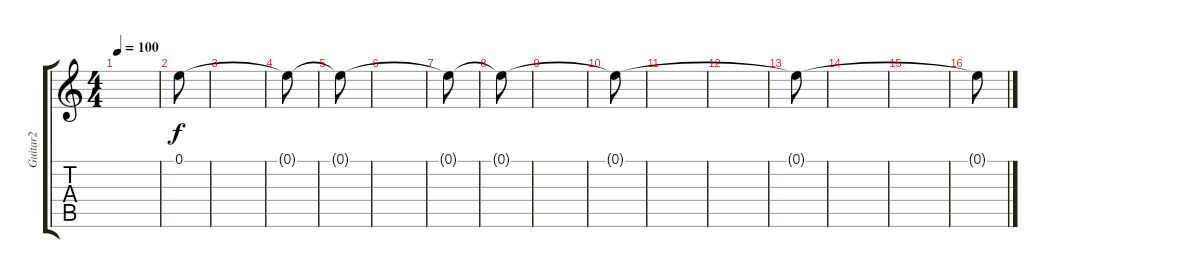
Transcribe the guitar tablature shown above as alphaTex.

\track ("Guitar2" "Guitar2") {instrument electricguitarjazz}
\staff {score tabs}
\tuning (E4 B3 G3 D3 A2 E2) {hide}
\ts (4 4)
\tempo 100
\clef g2
\ks c
|
0.1{t}.8 |
|
0.1{t}.8 |
0.1{t}.8 |
|
0.1{t}.8 |
0.1{t}.8 |
|
0.1{t}.8 |
|
|
0.1{t}.8 |
|
|
0.1{t}.8
